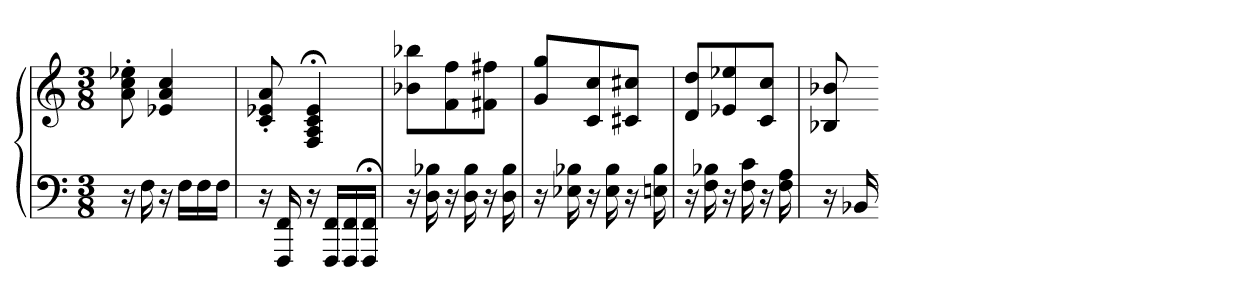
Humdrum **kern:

**kern	**kern
*part1	*part1
*staff2	*staff1
*clefF4	*clefG2
*M3/8	*M3/8
=	=
16r	8a' 8cc' 8ee-X'
16F	.
16r	4e-X 4a 4cc
16FLL	.
16F	.
16FJJ	.
=	=
16r	8c' 8e-X' 8a'
16FFF 16FF	.
16r	4F;< 4A;< 4c;< 4e-;<
16FFF 16FFLL	.
16FFF 16FF	.
16FFF;< 16FF;<JJ	.
=	=
16r	8b-X 8bb-XL
16D 16B-X	.
16r	8f 8ff
16D 16B-	.
16r	8f#X 8ff#XJ
16D 16B-	.
=	=
16r	8g 8ggL
16E-X 16B-X	.
16r	8c 8cc
16E- 16B-	.
16r	8c#X 8cc#XJ
16En 16B-	.
=	=
16r	8d 8ddL
16F 16B-X	.
16r	8e-X 8ee-X
16F 16c	.
16r	8c 8ccJ
16F 16A	.
=	=
16r	8B-X 8b-X
16BB-X	.
=-	=-
*-	*-
